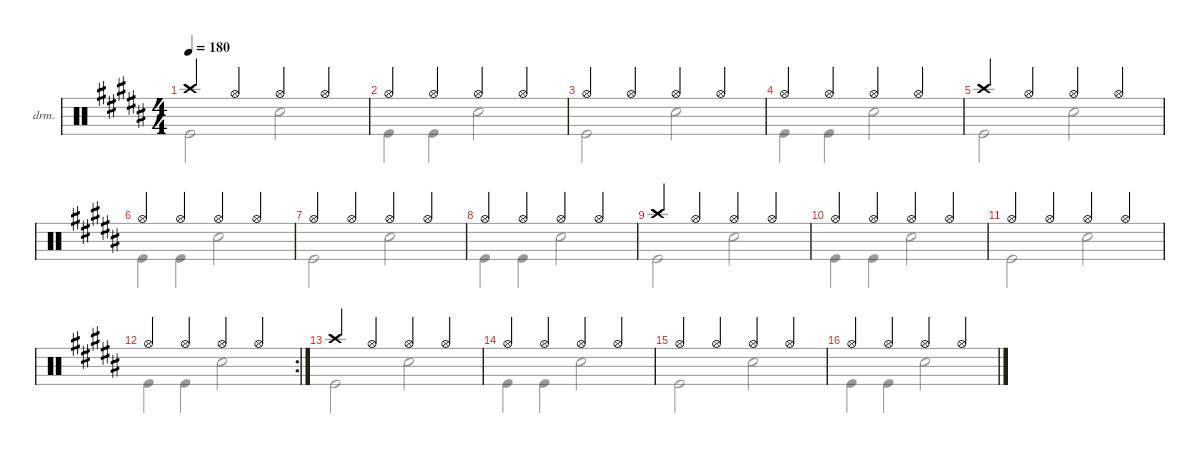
\defaultSystemsLayout 4
\hideDynamics
\bracketExtendMode nobrackets
\firstSystemTrackNameOrientation horizontal
\otherSystemsTrackNameOrientation horizontal
\track ("Drums" "drm.") {instrument percussion}
\staff {score}
\articulation defaults
\voice
\ts (4 4)
\tempo 180
\clef neutral
\ks b "Crash high (hit)".4{dy mf} "Hi-Hat (open)".4 "Hi-Hat (open)".4 "Hi-Hat (open)".4
|
"Hi-Hat (open)".4 "Hi-Hat (open)".4 "Hi-Hat (open)".4 "Hi-Hat (open)".4 |
"Hi-Hat (open)".4 "Hi-Hat (open)".4 "Hi-Hat (open)".4 "Hi-Hat (open)".4 |
"Hi-Hat (open)".4 "Hi-Hat (open)".4 "Hi-Hat (open)".4 "Hi-Hat (open)".4 |
"Crash high (hit)".4 "Hi-Hat (open)".4 "Hi-Hat (open)".4 "Hi-Hat (open)".4 |
"Hi-Hat (open)".4 "Hi-Hat (open)".4 "Hi-Hat (open)".4 "Hi-Hat (open)".4 |
"Hi-Hat (open)".4 "Hi-Hat (open)".4 "Hi-Hat (open)".4 "Hi-Hat (open)".4 |
"Hi-Hat (open)".4 "Hi-Hat (open)".4 "Hi-Hat (open)".4 "Hi-Hat (open)".4 |
"Crash high (hit)".4 "Hi-Hat (open)".4 "Hi-Hat (open)".4 "Hi-Hat (open)".4 |
"Hi-Hat (open)".4 "Hi-Hat (open)".4 "Hi-Hat (open)".4 "Hi-Hat (open)".4 |
"Hi-Hat (open)".4 "Hi-Hat (open)".4 "Hi-Hat (open)".4 "Hi-Hat (open)".4 |
\rc 2 "Hi-Hat (open)".4 "Hi-Hat (open)".4 "Hi-Hat (open)".4 "Hi-Hat (open)".4
|
"Crash high (hit)".4 "Hi-Hat (open)".4 "Hi-Hat (open)".4 "Hi-Hat (open)".4 |
"Hi-Hat (open)".4 "Hi-Hat (open)".4 "Hi-Hat (open)".4 "Hi-Hat (open)".4 |
"Hi-Hat (open)".4 "Hi-Hat (open)".4 "Hi-Hat (open)".4 "Hi-Hat (open)".4 |
"Hi-Hat (open)".4 "Hi-Hat (open)".4 "Hi-Hat (open)".4 "Hi-Hat (open)".4
\voice
\clef neutral
\ottava regular
\simile none
\ks b "Kick (hit)".2{dy mf} "Snare (hit) 2".2
|
"Kick (hit)".4 "Kick (hit)".4 "Snare (hit) 2".2 |
"Kick (hit)".2 "Snare (hit) 2".2 |
"Kick (hit)".4 "Kick (hit)".4 "Snare (hit) 2".2 |
"Kick (hit)".2 "Snare (hit) 2".2 |
"Kick (hit)".4 "Kick (hit)".4 "Snare (hit) 2".2 |
"Kick (hit)".2 "Snare (hit) 2".2 |
"Kick (hit)".4 "Kick (hit)".4 "Snare (hit) 2".2 |
"Kick (hit)".2 "Snare (hit) 2".2 |
"Kick (hit)".4 "Kick (hit)".4 "Snare (hit) 2".2 |
"Kick (hit)".2 "Snare (hit) 2".2 |
"Kick (hit)".4 "Kick (hit)".4 "Snare (hit) 2".2 |
"Kick (hit)".2 "Snare (hit) 2".2 |
"Kick (hit)".4 "Kick (hit)".4 "Snare (hit) 2".2 |
"Kick (hit)".2 "Snare (hit) 2".2 |
"Kick (hit)".4 "Kick (hit)".4 "Snare (hit) 2".2
